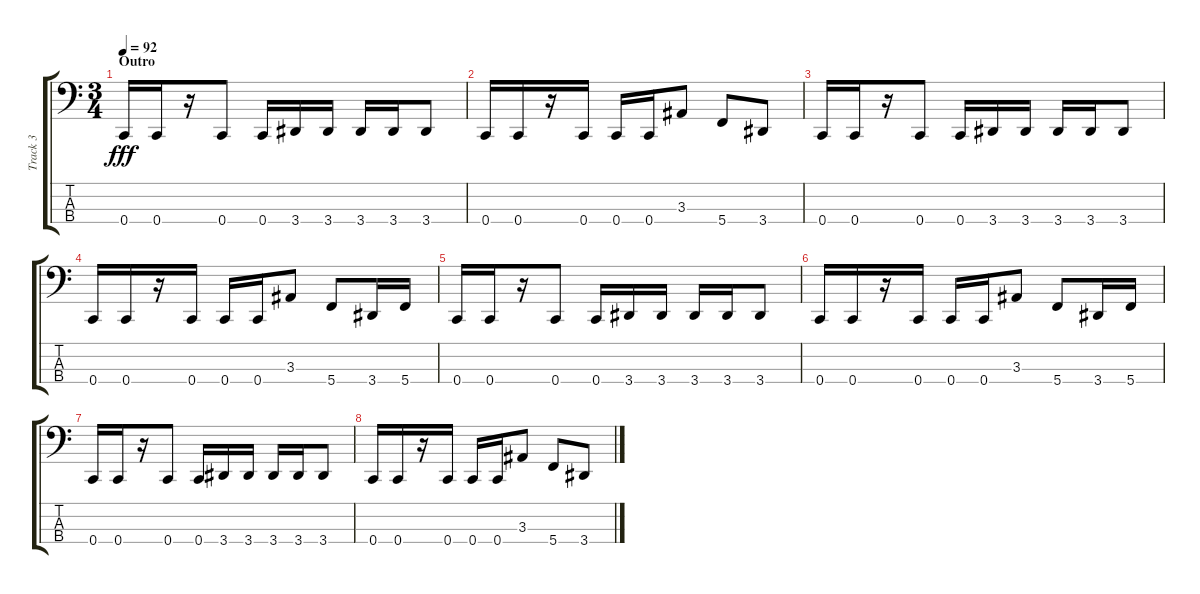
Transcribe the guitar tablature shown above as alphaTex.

\track ("Track 3" "Track 3") {instrument electricbassfinger}
\staff {score tabs}
\tuning (F2 C2 G1 C1) {hide}
\ts (3 4)
\section ("" "Outro")
\tempo 92
\clef f4
\ks c
0.4.16{dy fff} 0.4.16 r.16 0.4.8 0.4.16 3.4.16 3.4.16 3.4.16 3.4.16 3.4.8 |
0.4.16 0.4.16 r.16 0.4.16 0.4.16 0.4.16 3.3.8 5.4.8 3.4.8 |
0.4.16 0.4.16 r.16 0.4.8 0.4.16 3.4.16 3.4.16 3.4.16 3.4.16 3.4.8 |
0.4.16 0.4.16 r.16 0.4.16 0.4.16 0.4.16 3.3.8 5.4.8 3.4.16 5.4.16 |
0.4.16 0.4.16 r.16 0.4.8 0.4.16 3.4.16 3.4.16 3.4.16 3.4.16 3.4.8 |
0.4.16 0.4.16 r.16 0.4.16 0.4.16 0.4.16 3.3.8 5.4.8 3.4.16 5.4.16 |
0.4.16 0.4.16 r.16 0.4.8 0.4.16 3.4.16 3.4.16 3.4.16 3.4.16 3.4.8 |
0.4.16 0.4.16 r.16 0.4.16 0.4.16 0.4.16 3.3.8 5.4.8 3.4.8
